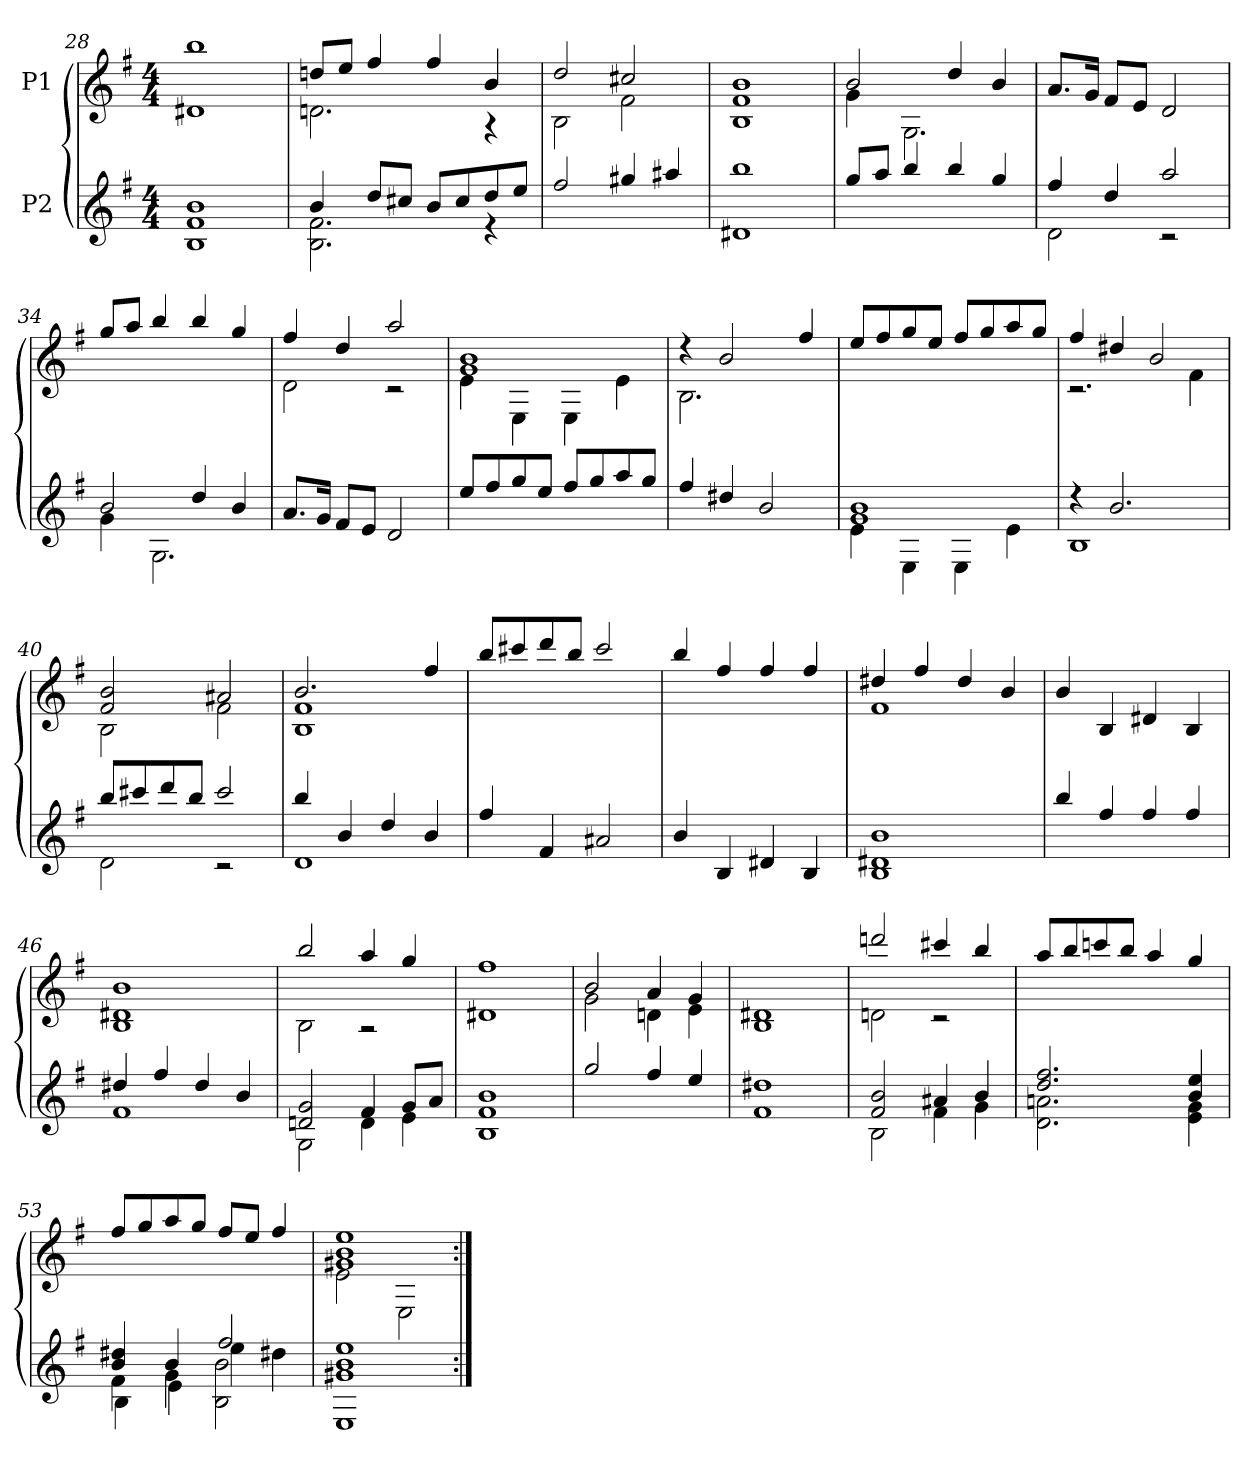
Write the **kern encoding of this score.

**kern	**kern
*part2	*part1
*staff2	*staff1
*I"P2	*I"P1
*clefG2	*clefG2
*ITrd7c12	*ITrd7c12
*k[f#]	*k[f#]
*e:	*e:
*M4/4	*M4/4
=28	=28
*	*^
1BBi 1F#i 1Bi	1bi	1D#Xi
=29	=29	=29
*^	*	*
4Bi/	2.BBi\ 2.F#i	8dni/L	2.Dni\
.	.	8ei/J	.
8di/L	.	4f#i/	.
8c#Xi/J	.	.	.
8Bi/L	.	4f#i/	.
8c#i/	.	.	.
8di/	4r	4Bi/	4r
8ei/J	.	.	.
*v	*v	*	*
=30	=30	=30
2f#i/	2di/	2BBi\
4g#Xi/	2c#Xi/	2F#i\
4a#Xi/	.	.
*	*v	*v
=31	=31
*^	*
1bi	1D#Xi	1BBi 1F#i 1Bi
*v	*v	*
!!LO:LB:g=z
=32	=32
*	*^
8gi/L	2Bi/	4Gi\
8ai/J	.	.
4bi/	.	2.GGi\
4bi/	4di/	.
4gi/	4Bi/	.
=33	=33	=33
*^	*	*
4f#i/	2Di\	8.Ai/L	2ryy
.	.	16Gi/Jk	.
4di/	.	8F#i/L	.
.	.	8Ei/J	.
2ai/	2r	2Di/	2ryy
*	*	*v	*v
=34	=34	=34
2Bi/	4Gi\	8gi/L
.	.	8ai/J
.	2.GGi\	4bi/
4di/	.	4bi/
4Bi/	.	4gi/
=35	=35	=35
*	*	*^
8.Ai/L	2ryy	4f#i/	2Di\
16Gi/Jk	.	.	.
8F#i/L	.	4di/	.
8Ei/J	.	.	.
2Di/	2ryy	2ai/	2r
*v	*v	*	*
=36	=36	=36
8ei/L	1Gi 1Bi	4Ei\
8f#i/	.	.
8gi/	.	4EEi\
8ei/J	.	.
8f#i/L	.	4EEi\
8gi/	.	.
8ai/	.	4Ei\
8gi/J	.	.
=37	=37	=37
4f#i/	4r	2.BBi\
4d#Xi/	2Bi/	.
2Bi/	.	.
.	4f#i/	4ryy
*	*v	*v
!!LO:LB:g=z
=38	=38
*^	*
1Gi 1Bi	4Ei\	8ei/L
.	.	8f#i/
.	4EEi\	8gi/
.	.	8ei/J
.	4EEi\	8f#i/L
.	.	8gi/
.	4Ei\	8ai/
.	.	8gi/J
=39	=39	=39
*	*	*^
4r	1BBi	4f#i/	2.r
2.Bi/	.	4d#Xi/	.
.	.	2Bi/	.
.	.	.	4F#i\
=40	=40	=40	=40
8bi/L	2Di\	2F#i/ 2Bi	2BBi\
8cc#Xi/	.	.	.
8ddi/	.	.	.
8bi/J	.	.	.
2cc#i/	2r	2A#Xi/	2F#i\
=41	=41	=41	=41
4bi/	1Di	2.Bi/	1BBi 1F#i
4Bi/	.	.	.
4di/	.	.	.
4Bi/	.	4f#i/	.
*v	*v	*	*
*	*v	*v
=42	=42
4f#i/	8bi/L
.	8cc#Xi/
4F#i/	8ddi/
.	8bi/J
2A#Xi/	2cc#i/
=43	=43
4Bi/	4bi/
4BBi/	4f#i/
4D#Xi/	4f#i/
4BBi/	4f#i/
!!LO:LB:g=z
=44	=44
*^	*^
1Bi	1BBi 1D#Xi	4d#Xi/	1F#i
.	.	4f#i/	.
.	.	4d#i/	.
.	.	4Bi/	.
*v	*v	*	*
*	*v	*v
=45	=45
4bi/	4Bi/
4f#i/	4BBi/
4f#i/	4D#Xi/
4f#i/	4BBi/
=46	=46
*^	*^
4d#Xi/	1F#i	1Bi	1BBi 1D#Xi
4f#i/	.	.	.
4d#i/	.	.	.
4Bi/	.	.	.
=47	=47	=47	=47
2Dni/ 2Gi	2GGi\	2bi/	2BBi\
4F#i/	4Di\	4ai/	2r
8Gi/L	4Ei\	4gi/	.
8Ai/J	.	.	.
=48	=48	=48	=48
1F#i 1Bi	1BBi	1f#i	1D#Xi
*v	*v	*	*
=49	=49	=49
2gi/	2Bi/	2Gi\
4f#i/	4Ai/	4Dni\
4ei/	4Gi/	4Ei\
!!LO:LB:g=z	!!
=50	=50	=50
*^	*	*
1d#Xi	1F#i	1D#Xi	1BBi
=51	=51	=51	=51
2F#i/ 2Bi	2BBi\	2ddni/	2Dni\
4A#Xi/	4F#i\	4cc#Xi/	2r
4Bi/	4Gi\	4bi/	.
*	*	*v	*v
=52	=52	=52
2.di/ 2.f#i	2.Di\ 2.Ani	8ai/L
.	.	8bi/
.	.	8ccni/
.	.	8bi/J
.	.	4ai/
4Bi/ 4ei	4Ei\ 4Gi	4gi/
=53	=53	=53
*	*^	*
4Bi/ 4d#Xi	4F#i\	4BBi\	8f#i/L
.	.	.	8gi/
4Bi/	4Gi\	4Ei\	8ai/
.	.	.	8gi/J
2f#i/	4ei\	2BBi\ 2Bi	8f#i/L
.	.	.	8ei/J
.	4d#Xi\	.	4f#i/
*	*v	*v	*
=54	=54	=54
*	*	*^
1G#Xi 1Bi 1ei	1EEi	1G#Xi 1Bi 1ei	2Ei\
.	.	.	2EEi\
*v	*v	*	*
*	*v	*v
=:|!	=:|!
*-	*-
